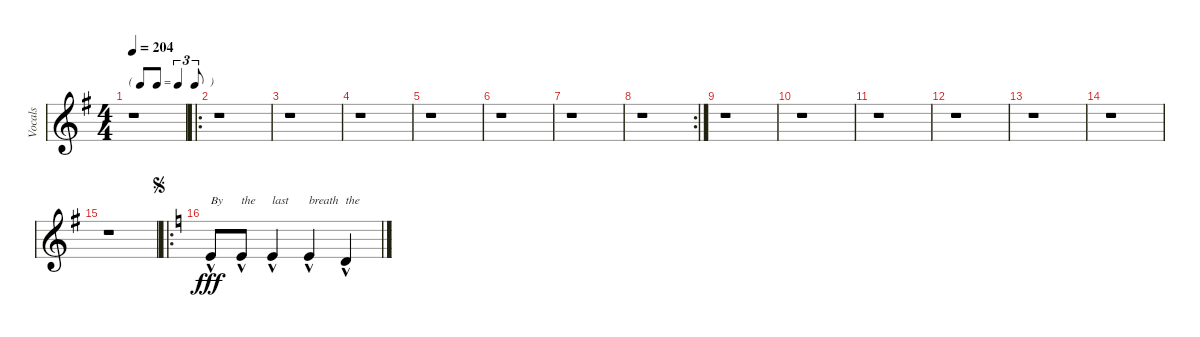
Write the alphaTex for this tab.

\track ("Vocals" "Vocals") {instrument synthbrass2}
\staff {score}
\tuning (E4 B3 G3 D3 A2 E2) {hide}
\ts (4 4)
\tf triplet8th
\tempo 204
\clef g2
\ks eminor
r.1{dy fff instrument synthbrass2} |
\ro
r.1 |
r.1 |
r.1 |
r.1 |
r.1 |
r.1 |
\rc 2
r.1 |
r.1 |
r.1 |
r.1 |
r.1 |
r.1 |
r.1 |
r.1 |
\ro
\jump segno
\ks c
0.1{hac}.8{txt "By"} 0.1{hac}.8{txt "the"} 0.1{hac}.4{txt "last"} 0.1{hac}.4{txt "breath"} 3.2{hac}.4{txt "the"}
